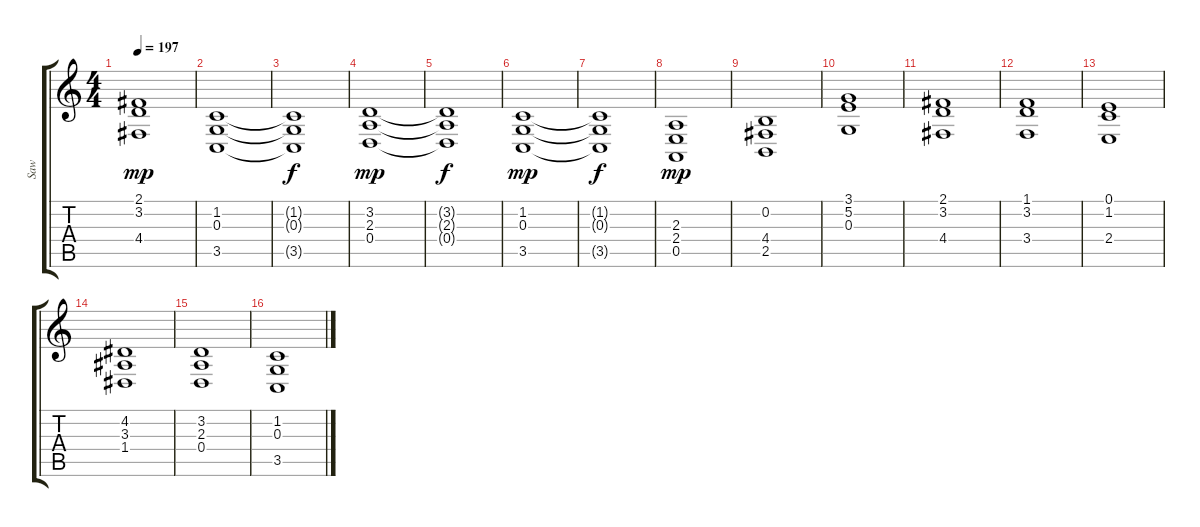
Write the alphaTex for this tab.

\track ("Saw" "Saw") {instrument stringensemble1}
\staff {score tabs}
\tuning (E4 B3 G3 D3 A2 E2) {hide}
\ts (4 4)
\tempo 197
\clef g2
\ks c
(2.1 3.2 4.4).1{dy mp} |
(1.2 0.3 3.5).1 |
(1.2{t} 0.3{t} 3.5{t}).1{dy f} |
(3.2 2.3 0.4).1{dy mp} |
(3.2{t} 2.3{t} 0.4{t}).1{dy f} |
(1.2 0.3 3.5).1{dy mp} |
(1.2{t} 0.3{t} 3.5{t}).1{dy f} |
(2.3 2.4 0.5).1{dy mp} |
(0.2 4.4 2.5).1 |
(3.1 5.2 0.3).1 |
(2.1 3.2 4.4).1 |
(1.1 3.2 3.4).1 |
(0.1 1.2 2.4).1 |
(4.2 3.3 1.4).1 |
(3.2 2.3 0.4).1 |
(1.2 0.3 3.5).1
